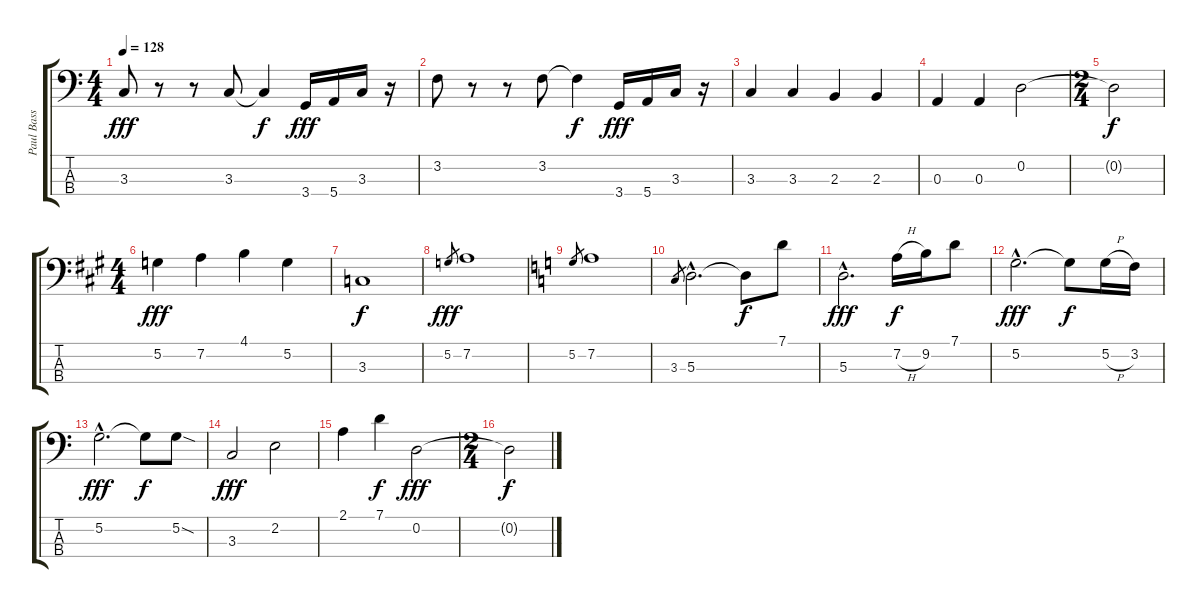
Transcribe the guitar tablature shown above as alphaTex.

\track ("Paul Bass" "Paul Bass") {instrument electricbasspick}
\staff {score tabs}
\tuning (G2 D2 A1 E1) {hide}
\ts (4 4)
\tempo 128
\clef f4
\ks c
3.3.8{dy fff} r.8 r.8 3.3.8 3.3{t}.4{dy f} 3.4.16{dy fff} 5.4.16 3.3.16 r.16 |
3.2.8 r.8 r.8 3.2.8 3.2{t}.4{dy f} 3.4.16{dy fff} 5.4.16 3.3.16 r.16 |
3.3.4 3.3.4 2.3.4 2.3.4 |
0.3.4 0.3.4 0.2.2 |
\ts (2 4)
0.2{t}.2{dy f} |
\ts (4 4)
\ks a
5.2.4{dy fff} 7.2.4 4.1.4 5.2.4 |
3.3.1{dy f} |
5.2.8{gr dy fff} 7.2.1 |
\ks c
5.2.8{gr} 7.2.1 |
3.3.8{gr} 5.3{hac}.2{d} 5.3{t}.8{dy f} 7.1.8 |
5.3{hac}.2{d dy fff} 7.2{h}.16{dy f} 9.2.16 7.1.8 |
5.2{hac}.2{d dy fff} 5.2{t}.8{dy f} 5.2{h}.16 3.2.16 |
5.2{hac}.2{d dy fff} 5.2{t}.8{dy f} 5.2{sod}.8 |
3.3.2{dy fff} 2.2.2 |
2.1.4 7.1.4{dy f} 0.2.2{dy fff} |
\ts (2 4)
0.2{t}.2{dy f}
